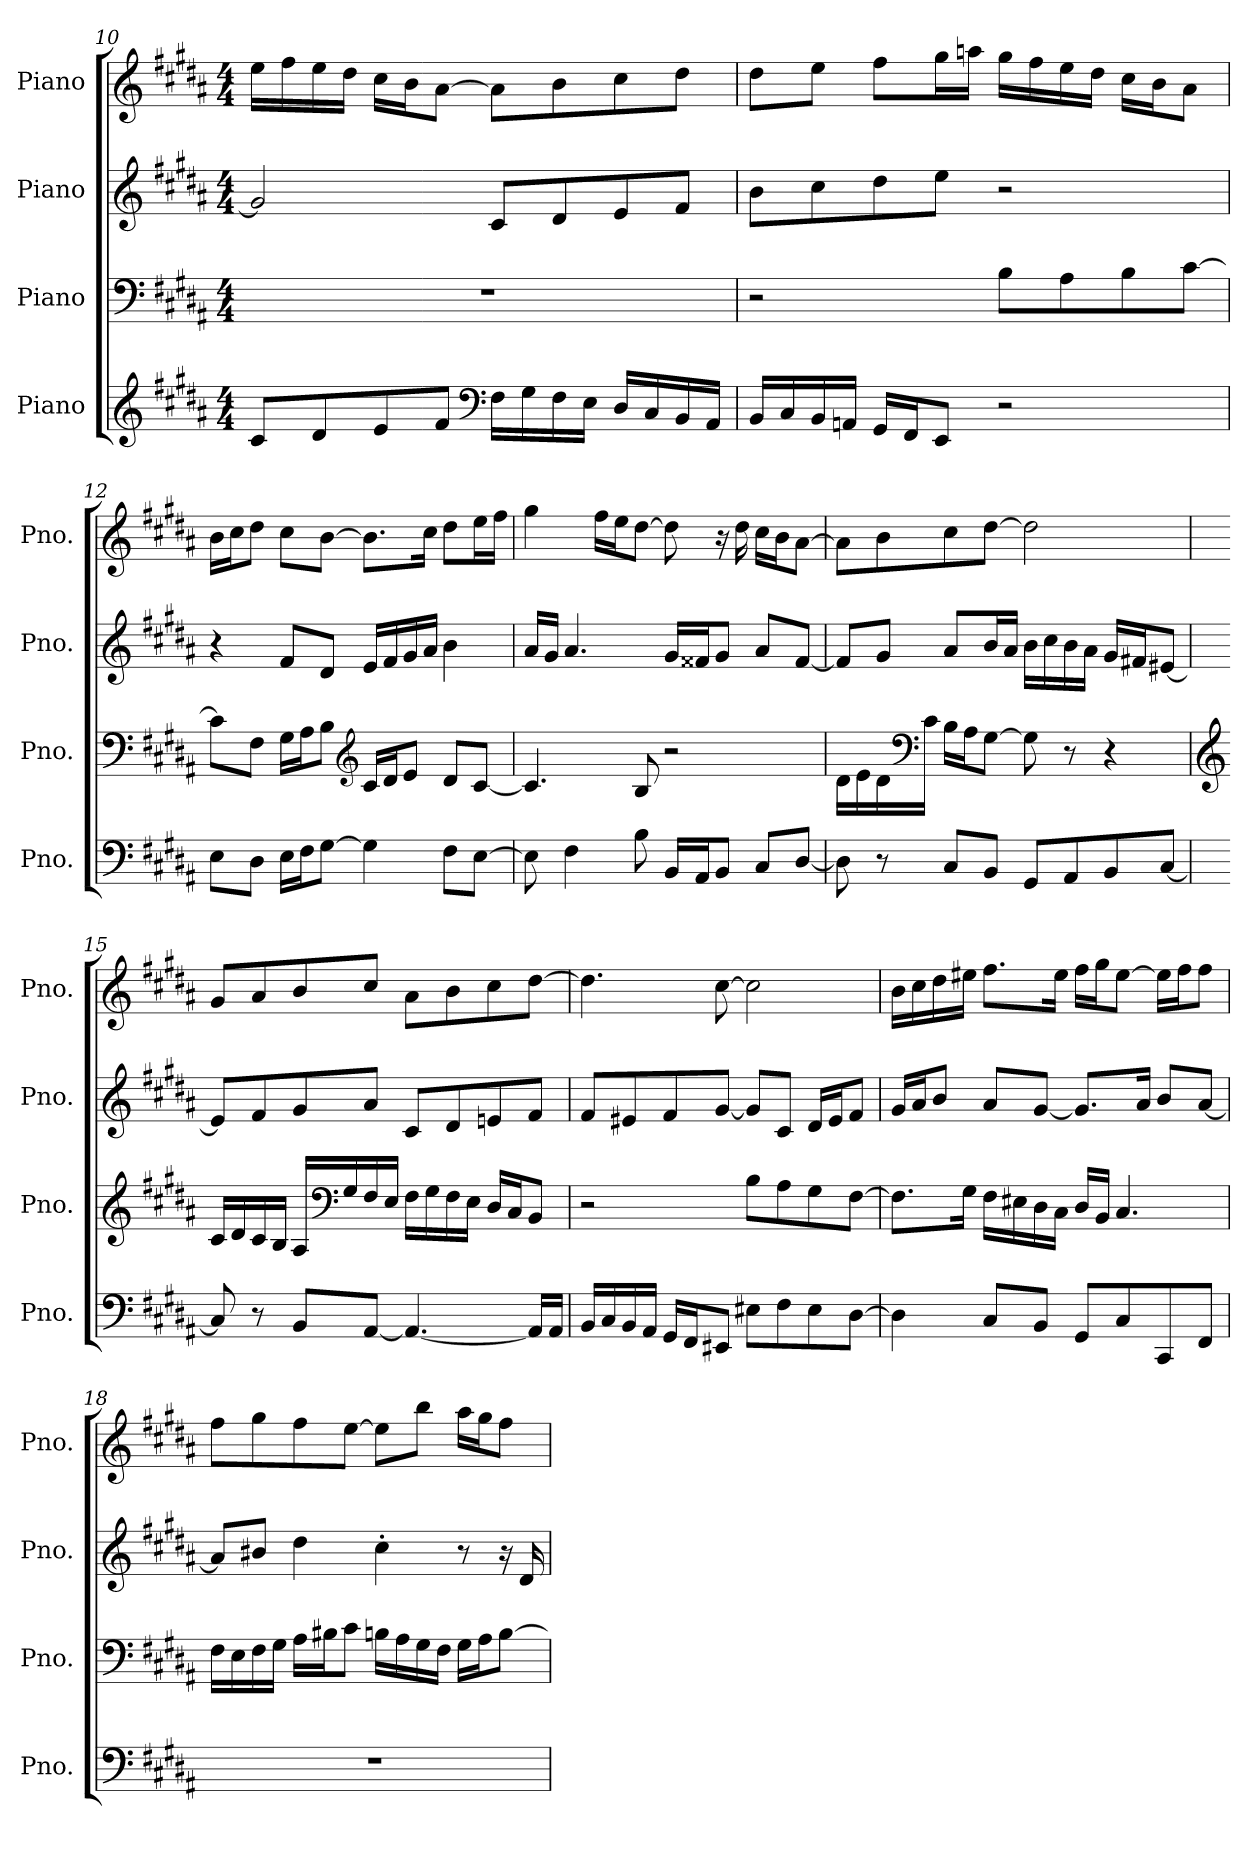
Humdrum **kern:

**kern	**kern	**kern	**kern
*part4	*part3	*part2	*part1
*staff4	*staff3	*staff2	*staff1
*I"Piano	*I"Piano	*I"Piano	*I"Piano
*I'Pno.	*I'Pno.	*I'Pno.	*I'Pno.
!!LO:LB:g=z
*clefG2	*clefF4	*clefG2	*clefG2
*k[f#c#g#d#a#]	*k[f#c#g#d#a#]	*k[f#c#g#d#a#]	*k[f#c#g#d#a#]
*M4/4	*M4/4	*M4/4	*M4/4
=10	=10	=10	=10
8c#i/L	1r	2g#j/]	16eeZ\LL
.	.	.	16ff#Z\
8d#i/	.	.	16eeZ\
.	.	.	16dd#Z\JJ
8ei/	.	.	16cc#Z\LL
.	.	.	16bZ\J
8f#i/J	.	.	[8a#Z\J
*clefF4	*	*	*
16F#i\LL	.	8c#j/L	8a#Z\L]
16G#i\	.	.	.
16F#i\	.	8d#j/	8bZ\
16Ei\JJ	.	.	.
16D#i/LL	.	8ej/	8cc#Z\
16C#i/	.	.	.
16BBi/	.	8f#j/J	8dd#Z\J
16AA#i/JJ	.	.	.
=11	=11	=11	=11
16BBi/LL	2r	8bj\L	8dd#Z\L
16C#i/	.	.	.
16BBi/	.	8cc#j\	8eeZ\J
16AAni/JJ	.	.	.
16GG#i/LL	.	8dd#j\	8ff#Z\L
16FF#i/J	.	.	.
8EEi/J	.	8eej\J	16gg#Z\L
.	.	.	16aanZ\JJ
2r	8BV\L	2r	16gg#Z\LL
.	.	.	16ff#Z\
.	8A#V\	.	16eeZ\
.	.	.	16dd#Z\JJ
.	8BV\	.	16cc#Z\LL
.	.	.	16bZ\J
.	[8c#V\J	.	8a#Z\J
!!LO:LB:g=z
=12	=12	=12	=12
8Ei\L	8c#V\L]	4r	16bZ\LL
.	.	.	16cc#Z\J
8D#i\J	8F#V\J	.	8dd#Z\J
16Ei\LL	16G#V\LL	8f#j/L	8cc#Z\L
16F#i\J	16A#V\J	.	.
[8G#i\J	8BV\J	8d#j/J	[8bZ\J
*	*clefG2	*	*
4G#i\]	16c#V/LL	16ej/LL	8.bZ\L]
.	16d#V/J	16f#j/	.
.	8eV/J	16g#j/	.
.	.	16a#j/JJ	16cc#Z\Jk
8F#i\L	8d#V/L	4bj\	8dd#Z\L
[8Ei\J	[8c#V/J	.	16eeZ\L
.	.	.	16ff#Z\JJ
=13	=13	=13	=13
8Ei\]	4.c#V/]	16a#j/LL	4gg#Z\
.	.	16g#j/JJ	.
4F#i\	.	4.a#j/	.
.	.	.	16ff#Z\LL
.	.	.	16eeZ\J
8Bi\	8BV/	.	[8dd#Z\J
16BBi/LL	2r	16g#j/LL	8dd#Z\]
16AA#i/J	.	16f##Xj/J	.
8BBi/J	.	8g#j/J	16r
.	.	.	16dd#Z\
8C#i/L	.	8a#j/L	16cc#Z\LL
.	.	.	16bZ\J
[8D#i/J	.	[8f##j/J	[8a#Z\J
!!LO:PB:g=z
=14	=14	=14	=14
8D#i\]	16d#V\LL	8f##j/L]	8a#Z\L]
.	16eV\	.	.
8r	16d#V\	8g#j/J	8bZ\
*	*clefF4	*	*
.	16c#V\JJ	.	.
8C#i/L	16BV\LL	8a#j/L	8cc#Z\
.	16A#V\J	.	.
8BBi/J	[8G#V\J	16bj/L	[8dd#Z\J
.	.	16a#j/JJ	.
8GG#i/L	8G#V\]	16bj\LL	2dd#Z\]
.	.	16cc#j\	.
8AA#i/	8r	16bj\	.
.	.	16a#j\JJ	.
8BBi/	4r	16g#j/LL	.
.	.	16f#Xj/J	.
[8C#i/J	.	[8e#Xj/J	.
=15	=15	=15	=15
*	*clefG2	*	*
8C#i/]	16c#V/LL	8e#j/L]	8g#Z/L
.	16d#V/	.	.
8r	16c#V/	8f#j/	8a#Z/
.	16BV/JJ	.	.
8BBi/L	16A#V/LL	8g#j/	8bZ/
*	*clefF4	*	*
.	16G#V/	.	.
[8AA#i/J	16F#V/	8a#j/J	8cc#Z/J
.	16EV/JJ	.	.
4.AA#i/_	16F#V\LL	8c#j/L	8a#Z\L
.	16G#V\	.	.
.	16F#V\	8d#j/	8bZ\
.	16EV\JJ	.	.
.	16D#V/LL	8enj/	8cc#Z\
.	16C#V/J	.	.
16AA#i/LL]	8BBV/J	8f#j/J	[8dd#Z\J
16AA#i/JJ	.	.	.
!!LO:LB:g=z
=16	=16	=16	=16
16BBi/LL	2r	8f#j/L	4.dd#Z\]
16C#i/	.	.	.
16BBi/	.	8e#Xj/	.
16AA#i/JJ	.	.	.
16GG#i/LL	.	8f#j/	.
16FF#i/J	.	.	.
8EE#Xi/J	.	[8g#j/J	[8cc#Z\
8E#Xi\L	8BV\L	8g#j/L]	2cc#Z\]
8F#i\	8A#V\	8c#j/J	.
8E#i\	8G#V\	16d#j/LL	.
.	.	16e#j/J	.
[8D#i\J	[8F#V\J	8f#j/J	.
=17	=17	=17	=17
4D#i\]	8.F#V\L]	16g#j/LL	16bZ\LL
.	.	16a#j/J	16cc#Z\
.	.	8bj/J	16dd#Z\
.	16G#V\Jk	.	16ee#XZ\JJ
8C#i/L	16F#V\LL	8a#j/L	8.ff#Z\L
.	16E#XV\	.	.
8BBi/J	16D#V\	[8g#j/J	.
.	16C#V\JJ	.	16ee#Z\Jk
8GG#i/L	16D#V/LL	8.g#j/L]	16ff#Z\LL
.	16BBV/JJ	.	16gg#Z\J
8C#i/	4.C#V/	.	[8ee#Z\J
.	.	16a#j/Jk	.
8CC#i/	.	8bj/L	16ee#Z\LL]
.	.	.	16ff#Z\J
8FF#i/J	.	[8a#j/J	8ff#Z\J
!!LO:LB:g=z
=18	=18	=18	=18
1r	16F#V\LL	8a#j/L]	8ff#Z\L
.	16EV\	.	.
.	16F#V\	8b#Xj/J	8gg#Z\
.	16G#V\JJ	.	.
.	16A#V\LL	4dd#j\	8ff#Z\
.	16B#XV\J	.	.
.	8c#V\J	.	[8eeZ\J
.	16BnV\LL	4cc#'j\	8eeZ\L]
.	16A#V\	.	.
.	16G#V\	.	8bbZ\J
.	16F#V\JJ	.	.
.	16G#V\LL	8r	16aa#Z\LL
.	16A#V\J	.	16gg#Z\J
.	[8BV\J	16r	8ff#Z\J
.	.	16d#j/	.
=	=	=	=
*-	*-	*-	*-
